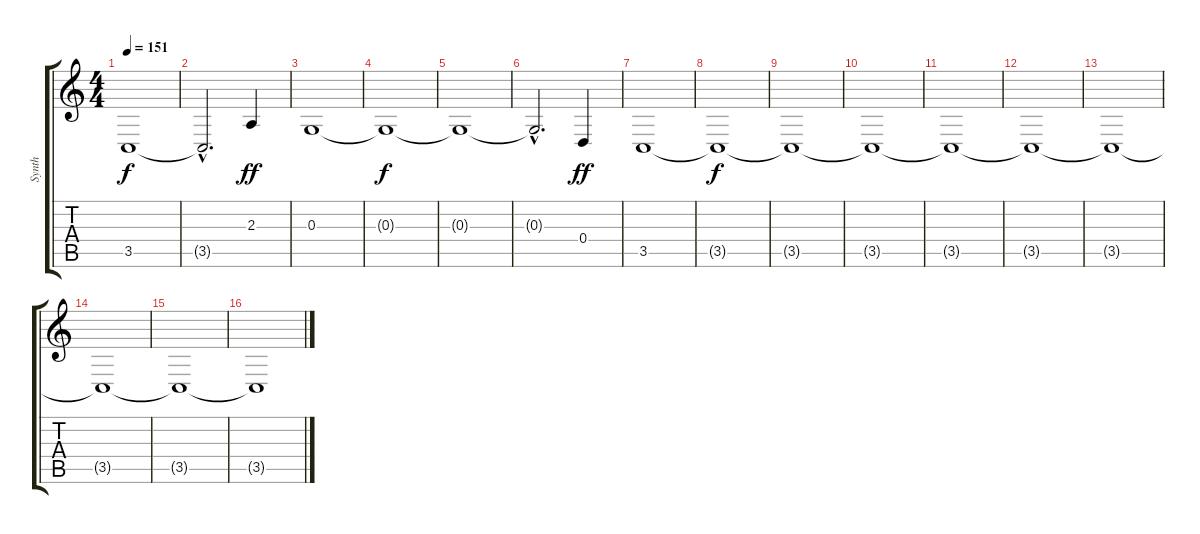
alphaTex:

\track ("Synth" "Synth") {instrument lead8bassandlead}
\staff {score tabs}
\tuning (E4 B3 G3 D3 A2 E2) {hide}
\ts (4 4)
\tempo 151
\clef g2
\ks c
3.5{t}.1{dy f} |
3.5{hac t}.2{d} 2.3.4{dy ff} |
0.3.1 |
0.3{t}.1{dy f} |
0.3{t}.1 |
0.3{hac t}.2{d} 0.4.4{dy ff} |
3.5.1 |
3.5{t}.1{dy f} |
3.5{t}.1 |
3.5{t}.1 |
3.5{t}.1 |
3.5{t}.1 |
3.5{t}.1 |
3.5{t}.1 |
3.5{t}.1 |
3.5{t}.1
